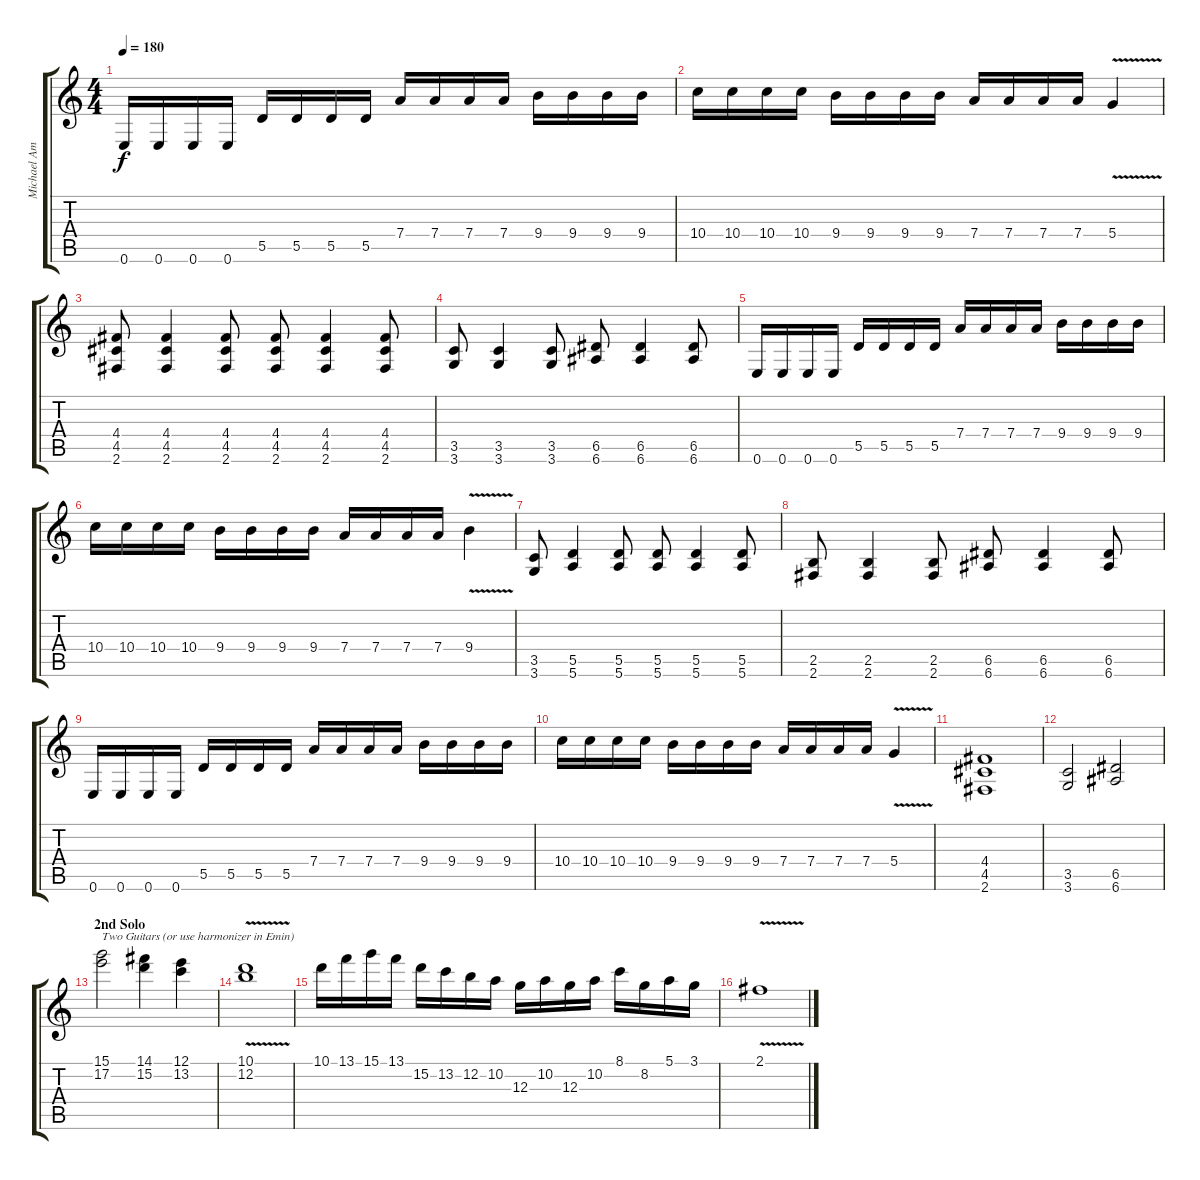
\track ("Michael Amott" "Michael Am") {instrument distortionguitar}
\staff {score tabs}
\tuning (E4 B3 G3 D3 A2 E2) {hide}
\ts (4 4)
\tempo 180
\clef g2
\ks c
0.6.16{dy f} 0.6.16 0.6.16 0.6.16 5.5.16 5.5.16 5.5.16 5.5.16 7.4.16 7.4.16 7.4.16 7.4.16 9.4.16 9.4.16 9.4.16 9.4.16 |
10.4.16 10.4.16 10.4.16 10.4.16 9.4.16 9.4.16 9.4.16 9.4.16 7.4.16 7.4.16 7.4.16 7.4.16 5.4{v}.4 |
(4.4 4.5 2.6).8 (4.4 4.5 2.6).4 (4.4 4.5 2.6).8 (4.4 4.5 2.6).8 (4.4 4.5 2.6).4 (4.4 4.5 2.6).8 |
(3.5 3.6).8 (3.5 3.6).4 (3.5 3.6).8 (6.5 6.6).8 (6.5 6.6).4 (6.5 6.6).8 |
0.6.16 0.6.16 0.6.16 0.6.16 5.5.16 5.5.16 5.5.16 5.5.16 7.4.16 7.4.16 7.4.16 7.4.16 9.4.16 9.4.16 9.4.16 9.4.16 |
10.4.16 10.4.16 10.4.16 10.4.16 9.4.16 9.4.16 9.4.16 9.4.16 7.4.16 7.4.16 7.4.16 7.4.16 9.4{v}.4 |
(3.5 3.6).8 (5.5 5.6).4 (5.5 5.6).8 (5.5 5.6).8 (5.5 5.6).4 (5.5 5.6).8 |
(2.5 2.6).8 (2.5 2.6).4 (2.5 2.6).8 (6.5 6.6).8 (6.5 6.6).4 (6.5 6.6).8 |
0.6.16 0.6.16 0.6.16 0.6.16 5.5.16 5.5.16 5.5.16 5.5.16 7.4.16 7.4.16 7.4.16 7.4.16 9.4.16 9.4.16 9.4.16 9.4.16 |
10.4.16 10.4.16 10.4.16 10.4.16 9.4.16 9.4.16 9.4.16 9.4.16 7.4.16 7.4.16 7.4.16 7.4.16 5.4{v}.4 |
(4.4 4.5 2.6).1 |
(3.5 3.6).2 (6.5 6.6).2 |
\section ("" "2nd Solo")
(15.1 17.2).2{txt "Two Guitars (or use harmonizer in Emin)" balance 8} (14.1 15.2).4 (12.1 13.2).4 |
(10.1{v} 12.2{v}).1 |
10.1.16 13.1.16 15.1.16 13.1.16 15.2.16 13.2.16 12.2.16 10.2.16 12.3.16 10.2.16 12.3.16 10.2.16 8.1.16 8.2.16 5.1.16 3.1.16 |
2.1{v}.1{balance 12}
